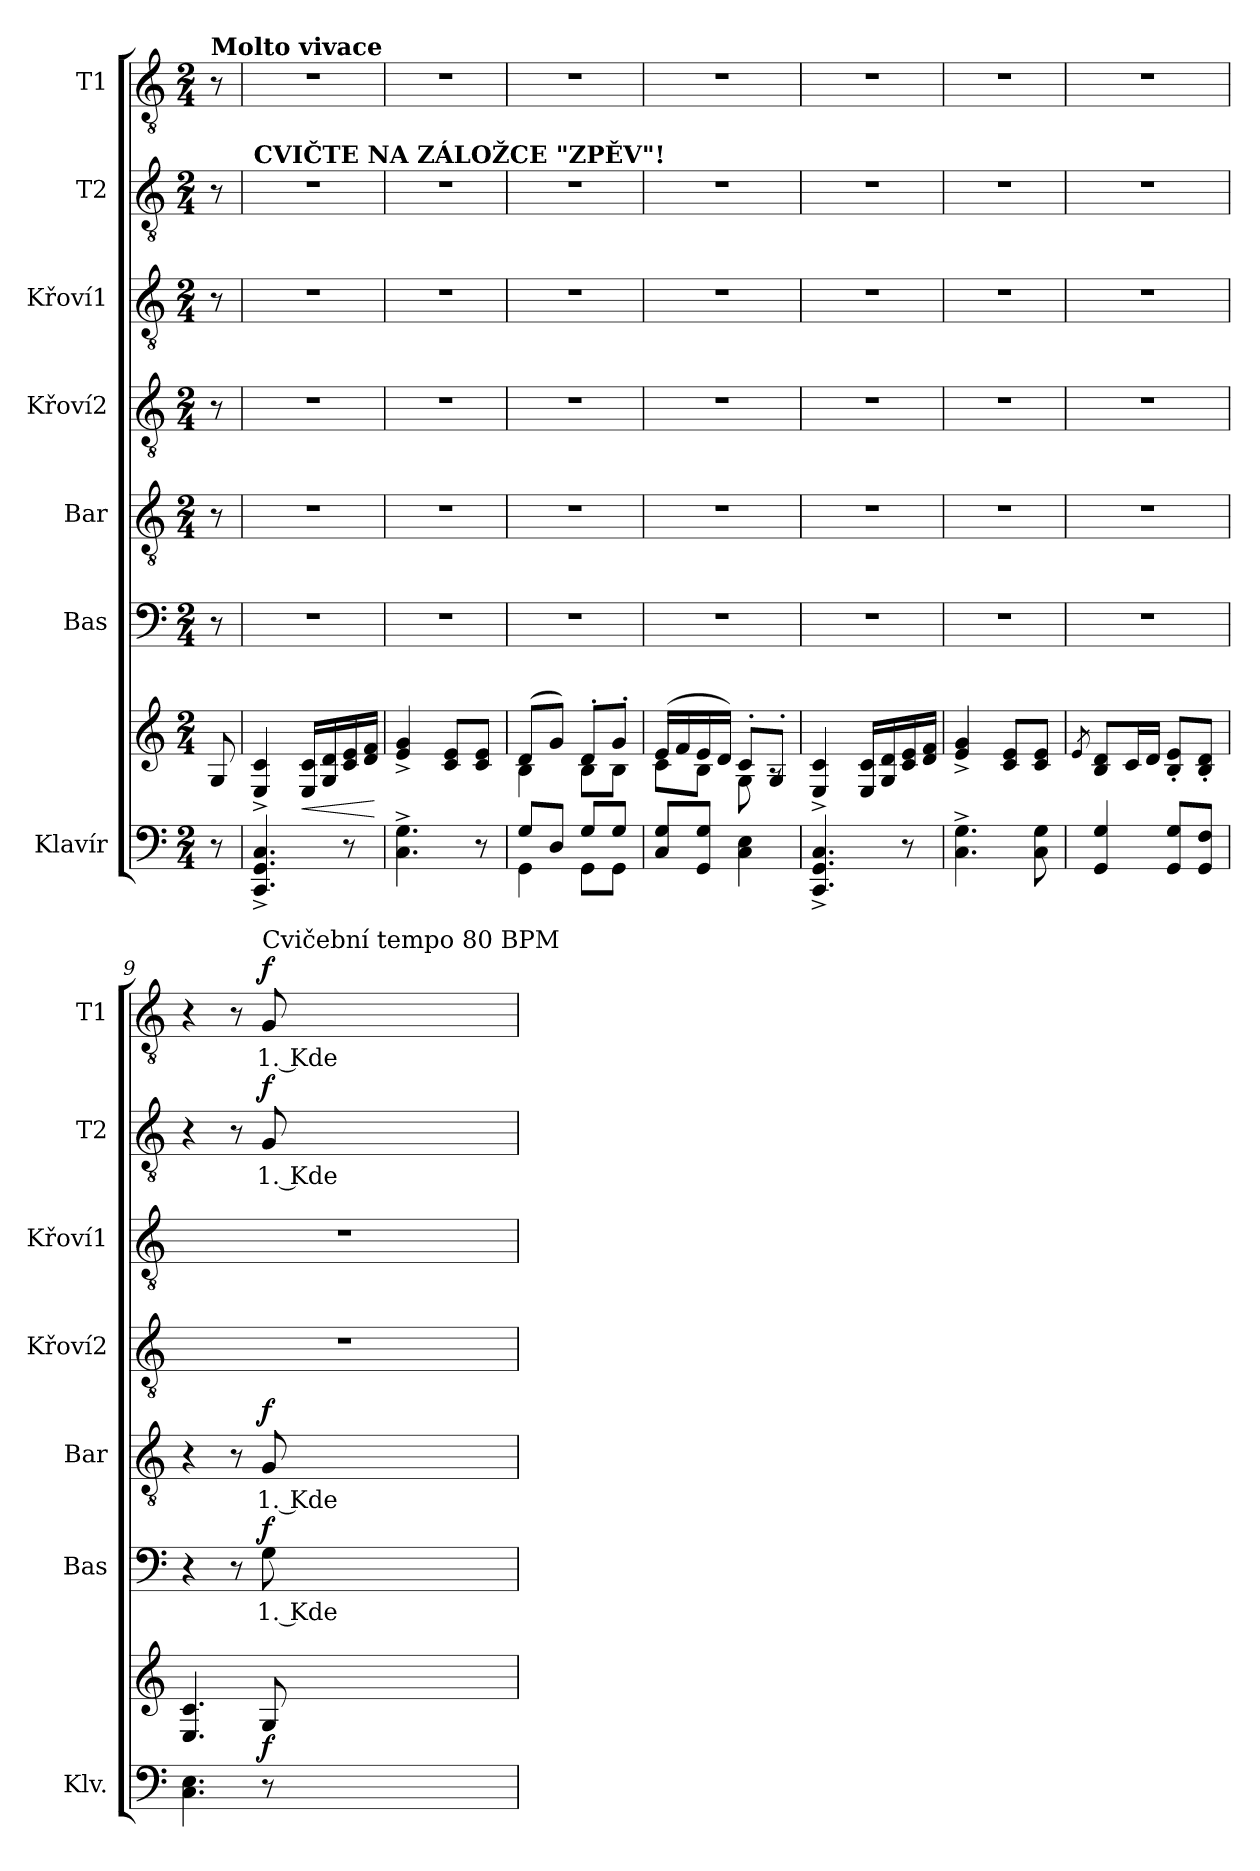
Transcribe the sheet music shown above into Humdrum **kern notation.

**kern	**kern	**dynam	**kern	**text	**dynam	**kern	**text	**dynam	**kern	**kern	**kern	**text	**dynam	**kern	**text	**dynam
*part7	*part7	*part7	*part6	*part6	*part6	*part5	*part5	*part5	*part4	*part3	*part2	*part2	*part2	*part1	*part1	*part1
*staff8	*staff7	*staff7/8	*staff6	*staff6	*staff6	*staff5	*staff5	*staff5	*staff4	*staff3	*staff2	*staff2	*staff2	*staff1	*staff1	*staff1
*I"Klavír	*	*	*I"Bas	*	*	*I"Bar	*	*	*I"Křoví2	*I"Křoví1	*I"T2	*	*	*I"T1	*	*
*I'Klv.	*	*	*I'Bas	*	*	*I'Bar	*	*	*I'Křoví2	*I'Křoví1	*I'T2	*	*	*I'T1	*	*
*clefF4	*clefG2	*	*clefF4	*	*	*clefGv2	*	*	*clefGv2	*clefGv2	*clefGv2	*	*	*clefGv2	*	*
*k[]	*k[]	*	*k[]	*	*	*k[]	*	*	*k[]	*k[]	*k[]	*	*	*k[]	*	*
*M2/4	*M2/4	*	*M2/4	*	*	*M2/4	*	*	*M2/4	*M2/4	*M2/4	*	*	*M2/4	*	*
*MM110	*MM110	*	*MM110	*	*	*MM110	*	*	*MM110	*MM110	*MM110	*	*	*MM110	*	*
=1	=1	=1	=1	=1	=1	=1	=1	=1	=1	=1	=1	=1	=1	=1	=1	=1
!	!	!	!	!	!	!	!	!	!	!	!	!	!	!LO:TX:a:B:t=Molto vivace	!	!
8r	8G/	.	8r	.	.	8r	.	.	8r	8r	8r	.	.	8r	.	.
=2	=2	=2	=2	=2	=2	=2	=2	=2	=2	=2	=2	=2	=2	=2	=2	=2
!	!	!	!	!	!	!	!	!	!	!	!LO:TX:a:B:t=CVIČTE NA ZÁLOŽCE "ZPĚV"!	!	!	!	!	!
4.CC/^ 4.GG/^ 4.C/^	4E/^ 4c/^	.	2r	.	.	2r	.	.	2r	2r	2r	.	.	2r	.	.
!	!	!LO:HP:b	!	!	!	!	!	!	!	!	!	!	!	!	!	!
.	16E/ 16c/LL	<	.	.	.	.	.	.	.	.	.	.	.	.	.	.
.	16G/ 16d/	.	.	.	.	.	.	.	.	.	.	.	.	.	.	.
8r	16c/ 16e/	.	.	.	.	.	.	.	.	.	.	.	.	.	.	.
.	16d/ 16f/JJ	.	.	.	.	.	.	.	.	.	.	.	.	.	.	.
.	.	[	.	.	.	.	.	.	.	.	.	.	.	.	.	.
=3	=3	=3	=3	=3	=3	=3	=3	=3	=3	=3	=3	=3	=3	=3	=3	=3
4.C\^ 4.G\^	4e/^ 4g/^	.	2r	.	.	2r	.	.	2r	2r	2r	.	.	2r	.	.
.	8c/ 8e/L	.	.	.	.	.	.	.	.	.	.	.	.	.	.	.
8r	8c/ 8e/J	.	.	.	.	.	.	.	.	.	.	.	.	.	.	.
=4	=4	=4	=4	=4	=4	=4	=4	=4	=4	=4	=4	=4	=4	=4	=4	=4
*^	*^	*	*	*	*	*	*	*	*	*	*	*	*	*	*	*
8G/L	4GG\	(8d/L	4B\	.	2r	.	.	2r	.	.	2r	2r	2r	.	.	2r	.	.
8D/J	.	8g/J)	.	.	.	.	.	.	.	.	.	.	.	.	.	.	.	.
8G/L	8GG\L	8d'/L	8B\L	.	.	.	.	.	.	.	.	.	.	.	.	.	.	.
8G/J	8GG\J	8g'/J	8B\J	.	.	.	.	.	.	.	.	.	.	.	.	.	.	.
*v	*v	*	*	*	*	*	*	*	*	*	*	*	*	*	*	*	*	*
=5	=5	=5	=5	=5	=5	=5	=5	=5	=5	=5	=5	=5	=5	=5	=5	=5	=5
8C/ 8G/L	(16e/LL	8c\L	.	2r	.	.	2r	.	.	2r	2r	2r	.	.	2r	.	.
.	16f/	.	.	.	.	.	.	.	.	.	.	.	.	.	.	.	.
8GG/ 8G/J	16e/	8B\J	.	.	.	.	.	.	.	.	.	.	.	.	.	.	.
.	16d/JJ)	.	.	.	.	.	.	.	.	.	.	.	.	.	.	.	.
4C\ 4E\	8c'/L	8G\	.	.	.	.	.	.	.	.	.	.	.	.	.	.	.
.	8G'/J	8rA	.	.	.	.	.	.	.	.	.	.	.	.	.	.	.
*	*v	*v	*	*	*	*	*	*	*	*	*	*	*	*	*	*	*
=6	=6	=6	=6	=6	=6	=6	=6	=6	=6	=6	=6	=6	=6	=6	=6	=6
4.CC/^ 4.GG/^ 4.C/^	4E/^ 4c/^	.	2r	.	.	2r	.	.	2r	2r	2r	.	.	2r	.	.
.	16E/ 16c/LL	.	.	.	.	.	.	.	.	.	.	.	.	.	.	.
.	16G/ 16d/	.	.	.	.	.	.	.	.	.	.	.	.	.	.	.
8r	16c/ 16e/	.	.	.	.	.	.	.	.	.	.	.	.	.	.	.
.	16d/ 16f/JJ	.	.	.	.	.	.	.	.	.	.	.	.	.	.	.
=7	=7	=7	=7	=7	=7	=7	=7	=7	=7	=7	=7	=7	=7	=7	=7	=7
4.C\^ 4.G\^	4e/^ 4g/^	.	2r	.	.	2r	.	.	2r	2r	2r	.	.	2r	.	.
.	8c/ 8e/L	.	.	.	.	.	.	.	.	.	.	.	.	.	.	.
8C\ 8G\	8c/ 8e/J	.	.	.	.	.	.	.	.	.	.	.	.	.	.	.
=8	=8	=8	=8	=8	=8	=8	=8	=8	=8	=8	=8	=8	=8	=8	=8	=8
.	8qe/	.	.	.	.	.	.	.	.	.	.	.	.	.	.	.
4GG/ 4G/	8B/ 8d/L	.	2r	.	.	2r	.	.	2r	2r	2r	.	.	2r	.	.
.	16c/L	.	.	.	.	.	.	.	.	.	.	.	.	.	.	.
.	16d/JJ	.	.	.	.	.	.	.	.	.	.	.	.	.	.	.
8GG/ 8G/L	8B/' 8e/'L	.	.	.	.	.	.	.	.	.	.	.	.	.	.	.
8GG/ 8F/J	8B/' 8d/'J	.	.	.	.	.	.	.	.	.	.	.	.	.	.	.
=9	=9	=9	=9	=9	=9	=9	=9	=9	=9	=9	=9	=9	=9	=9	=9	=9
!!LO:REH:place=s1:a:B:fs=14:t=A:qo=1.5
*	*	*	*	*	*	*	*	*	*	*	*	*	*	*MM80	*	*
4.C\ 4.E\	4.E/ 4.c/	.	4r	.	.	4r	.	.	2r	2r	4r	.	.	4r	.	.
.	.	.	8r	.	.	8r	.	.	.	.	8r	.	.	8r	.	.
!	!	!	!	!	!	!	!	!	!	!	!	!	!	!LO:TX:a:t=Cvičební tempo 80 BPM	!	!
!	!	!LO:DY:b	!	!	!LO:DY:a	!	!	!LO:DY:a	!	!	!	!	!LO:DY:a	!	!	!LO:DY:a
8r	8G/	f	8G\	1. Kde	f	8G/	1. Kde	f	.	.	8G/	1. Kde	f	8G/	1. Kde	f
=	=	=	=	=	=	=	=	=	=	=	=	=	=	=	=	=
*-	*-	*-	*-	*-	*-	*-	*-	*-	*-	*-	*-	*-	*-	*-	*-	*-
